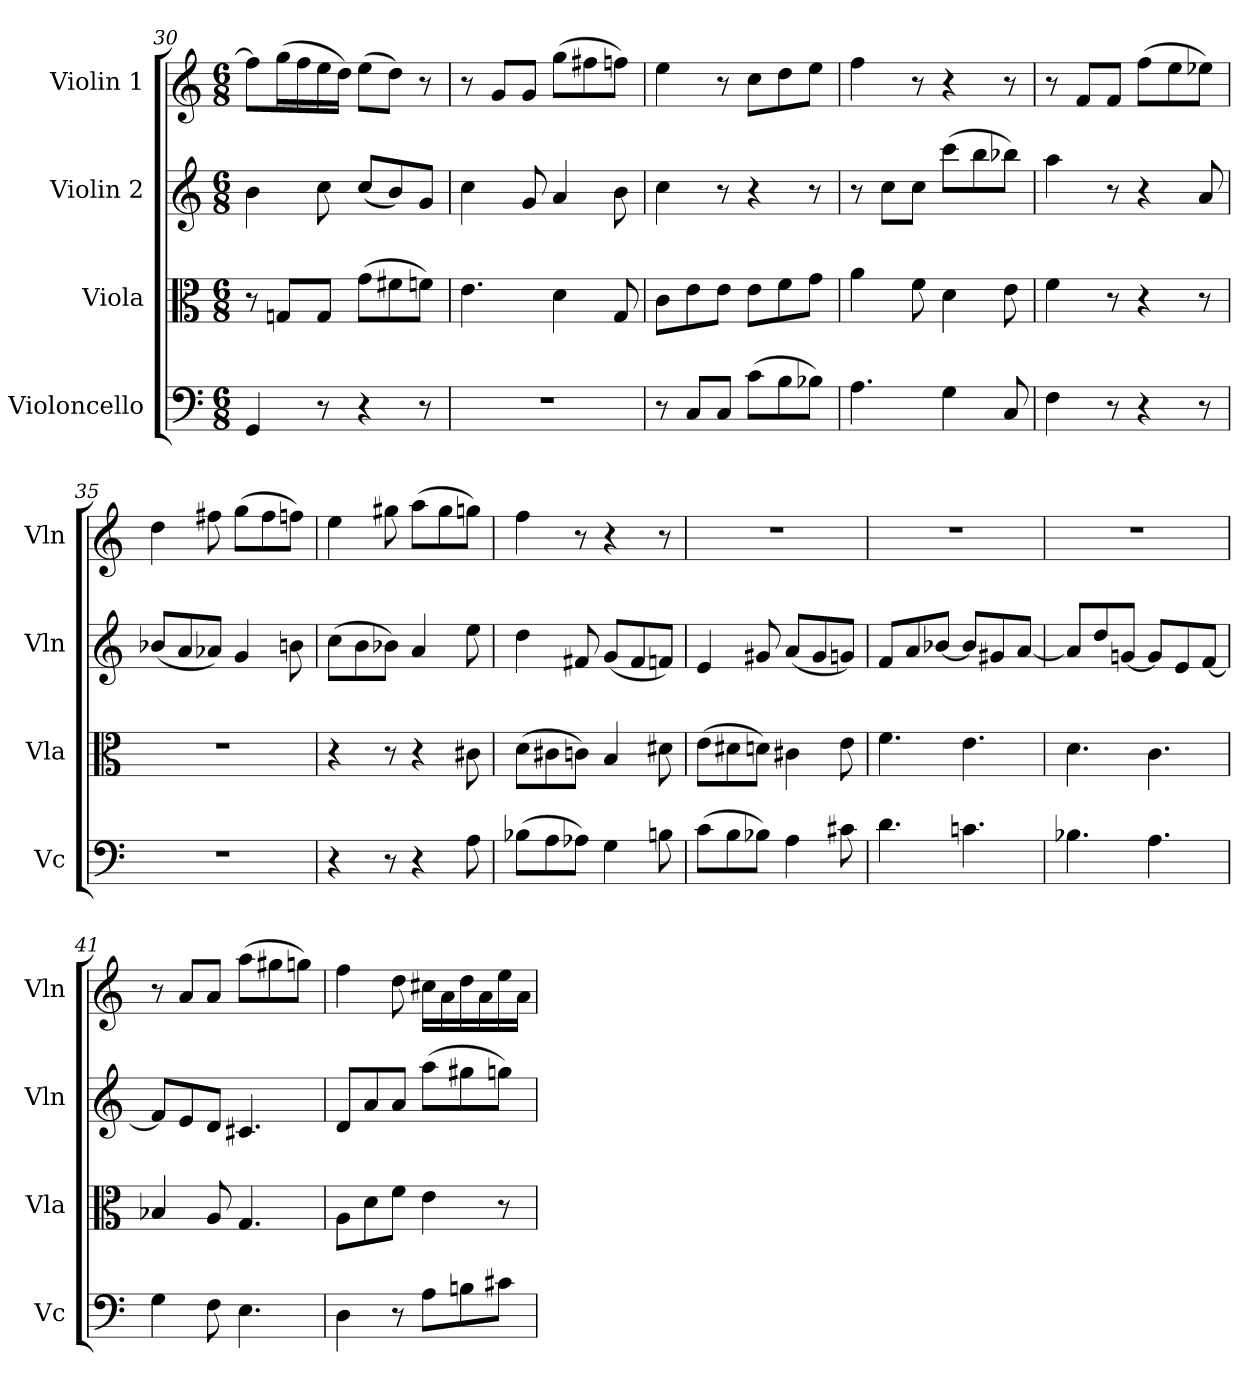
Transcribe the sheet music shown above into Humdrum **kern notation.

**kern	**kern	**kern	**kern
*part4	*part3	*part2	*part1
*staff4	*staff3	*staff2	*staff1
*I"Violoncello	*I"Viola	*I"Violin 2	*I"Violin 1
*I'Vc	*I'Vla	*I'Vln	*I'Vln
!!LO:LB:g=z
*clefF4	*clefC3	*clefG2	*clefG2
*k[]	*k[]	*k[]	*k[]
*M6/8	*M6/8	*M6/8	*M6/8
=30	=30	=30	=30
4GG/	8r	4b\	8ff\L]
.	8Gn/L	.	(16gg\L
.	.	.	16ff\
8r	8G/J	8cc\	16ee\
.	.	.	16dd\JJ)
4r	(8g\L	(8cc/L	(8ee\L
.	8f#X\	8b/)	8dd\J)
8r	8fn\J)	8g/J	8r
=31	=31	=31	=31
2.r	4.e\	4cc\	8r
.	.	.	8g/L
.	.	8g/	8g/J
.	4d\	4a/	(8gg\L
.	.	.	8ff#X\
.	8G/	8b\	8ffn\J)
=32	=32	=32	=32
8r	8c\L	4cc\	4ee\
8C/L	8e\	.	.
8C/J	8e\J	8r	8r
(8c\L	8e\L	4r	8cc\L
8B\	8f\	.	8dd\
8B-X\J)	8g\J	8r	8ee\J
=33	=33	=33	=33
4.A\	4a\	8r	4ff\
.	.	8cc\L	.
.	8f\	8cc\J	8r
4G\	4d\	(8ccc\L	4r
.	.	8bb\	.
8C/	8e\	8bb-X\J)	8r
=34	=34	=34	=34
4F\	4f\	4aa\	8r
.	.	.	8f/L
8r	8r	8r	8f/J
4r	4r	4r	(8ff\L
.	.	.	8ee\
8r	8r	8a/	8ee-X\J)
=35	=35	=35	=35
2.r	2.r	(8b-X/L	4dd\
.	.	8a/	.
.	.	8a-X/J)	8ff#X\
.	.	4g/	(8gg\L
.	.	.	8ff#\
.	.	8bn\	8ffn\J)
!!LO:LB:g=z
=36	=36	=36	=36
4r	4r	(8cc\L	4ee\
.	.	8b\	.
8r	8r	8b-X\J)	8gg#X\
4r	4r	4a/	(8aa\L
.	.	.	8gg#\
8A\	8c#X\	8ee\	8ggn\J)
=37	=37	=37	=37
(8B-X\L	(8d\L	4dd\	4ff\
8A\	8c#X\	.	.
8A-X\J)	8cn\J)	8f#X/	8r
4G\	4B/	(8g/L	4r
.	.	8f#/	.
8Bn\	8d#X\	8fn/J)	8r
!!LO:LB:g=z
=38	=38	=38	=38
(8c\L	(8e\L	4e/	2.r
8B\	8d#X\	.	.
8B-X\J)	8dn\J)	8g#X/	.
4A\	4c#X\	(8a/L	.
.	.	8g#/	.
8c#X\	8e\	8gn/J)	.
=39	=39	=39	=39
4.d\	4.f\	8f/L	2.r
.	.	8a/	.
.	.	[8b-X/J	.
4.cn\	4.e\	8b-/L]	.
.	.	8g#X/	.
.	.	[8a/J	.
=40	=40	=40	=40
4.B-X\	4.d\	8a/L]	2.r
.	.	8dd/	.
.	.	[8gn/J	.
4.A\	4.c\	8g/L]	.
.	.	8e/	.
.	.	[8f/J	.
=41	=41	=41	=41
4G\	4B-X/	8f/L]	8r
.	.	8e/	8a/L
8F\	8A/	8d/J	8a/J
4.E\	4.G/	4.c#X/	(8aa\L
.	.	.	8gg#X\
.	.	.	8ggn\J)
=42	=42	=42	=42
4D\	8A\L	8d/L	4ff\
.	8d\	8a/	.
8r	8f\J	8a/J	8dd\
8A\L	4e\	(8aa\L	16cc#X\LL
.	.	.	16a\
8Bn\	.	8gg#X\	16dd\
.	.	.	16a\
8c#X\J	8r	8ggn\J)	16ee\
.	.	.	16a\JJ
=	=	=	=
*-	*-	*-	*-
